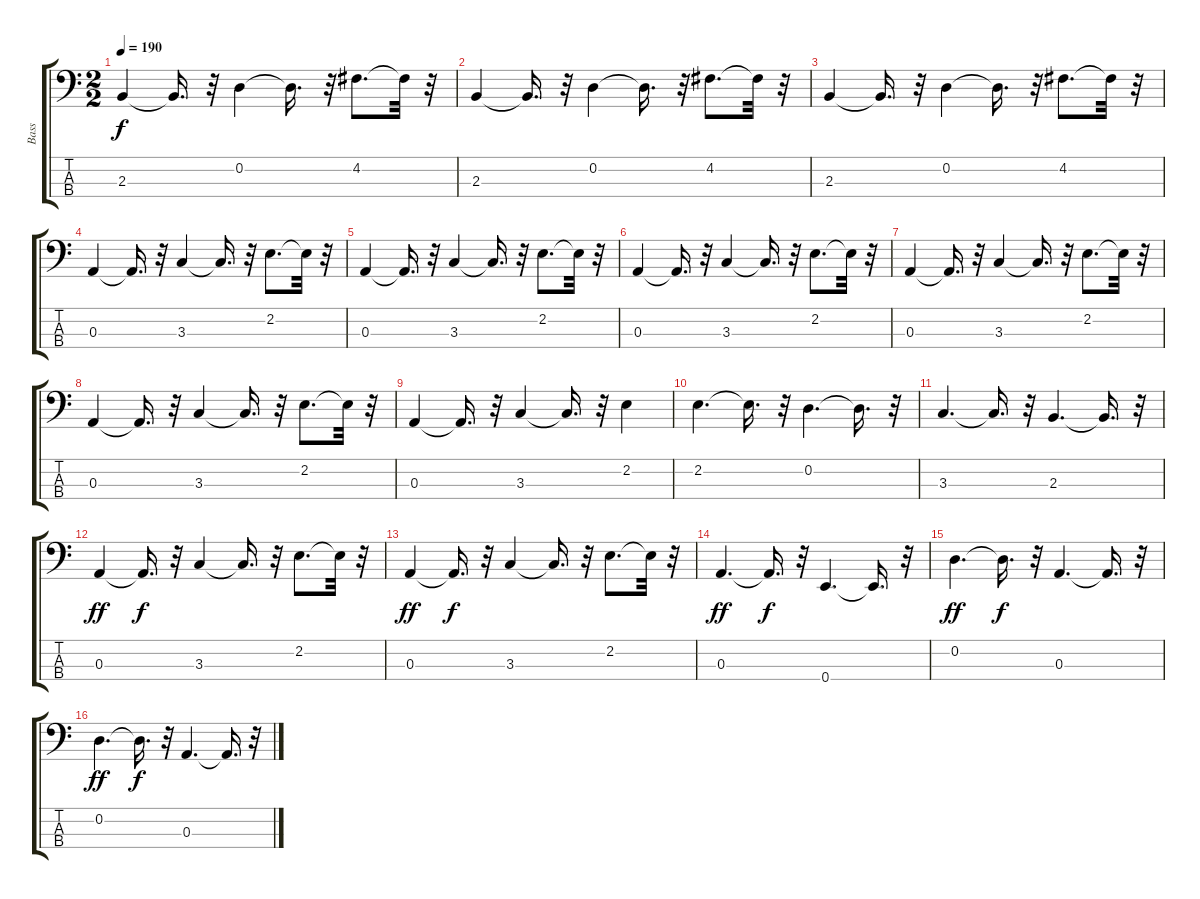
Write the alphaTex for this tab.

\track ("Bass" "Bass") {instrument acousticbass}
\staff {score tabs}
\tuning (G2 D2 A1 E1) {hide}
\ts (2 2)
\tempo 190
\clef f4
\ks c
2.3.4{dy f} 2.3{t}.16{d} r.32 0.2.4 0.2{t}.16{d} r.32 4.2.8{d} 4.2{t}.32 r.32 |
2.3.4 2.3{t}.16{d} r.32 0.2.4 0.2{t}.16{d} r.32 4.2.8{d} 4.2{t}.32 r.32 |
2.3.4 2.3{t}.16{d} r.32 0.2.4 0.2{t}.16{d} r.32 4.2.8{d} 4.2{t}.32 r.32 |
0.3.4 0.3{t}.16{d} r.32 3.3.4 3.3{t}.16{d} r.32 2.2.8{d} 2.2{t}.32 r.32 |
0.3.4 0.3{t}.16{d} r.32 3.3.4 3.3{t}.16{d} r.32 2.2.8{d} 2.2{t}.32 r.32 |
0.3.4 0.3{t}.16{d} r.32 3.3.4 3.3{t}.16{d} r.32 2.2.8{d} 2.2{t}.32 r.32 |
0.3.4 0.3{t}.16{d} r.32 3.3.4 3.3{t}.16{d} r.32 2.2.8{d} 2.2{t}.32 r.32 |
0.3.4 0.3{t}.16{d} r.32 3.3.4 3.3{t}.16{d} r.32 2.2.8{d} 2.2{t}.32 r.32 |
0.3.4 0.3{t}.16{d} r.32 3.3.4 3.3{t}.16{d} r.32 2.2.4 |
2.2.4{d} 2.2{t}.16{d} r.32 0.2.4{d} 0.2{t}.16{d} r.32 |
3.3.4{d} 3.3{t}.16{d} r.32 2.3.4{d} 2.3{t}.16{d} r.32 |
0.3.4{dy ff} 0.3{t}.16{d dy f} r.32 3.3.4 3.3{t}.16{d} r.32 2.2.8{d} 2.2{t}.32 r.32 |
0.3.4{dy ff} 0.3{t}.16{d dy f} r.32 3.3.4 3.3{t}.16{d} r.32 2.2.8{d} 2.2{t}.32 r.32 |
0.3.4{d dy ff} 0.3{t}.16{d dy f} r.32 0.4.4{d} 0.4{t}.16{d} r.32 |
0.2.4{d dy ff} 0.2{t}.16{d dy f} r.32 0.3.4{d} 0.3{t}.16{d} r.32 |
0.2.4{d dy ff} 0.2{t}.16{d dy f} r.32 0.3.4{d} 0.3{t}.16{d} r.32
